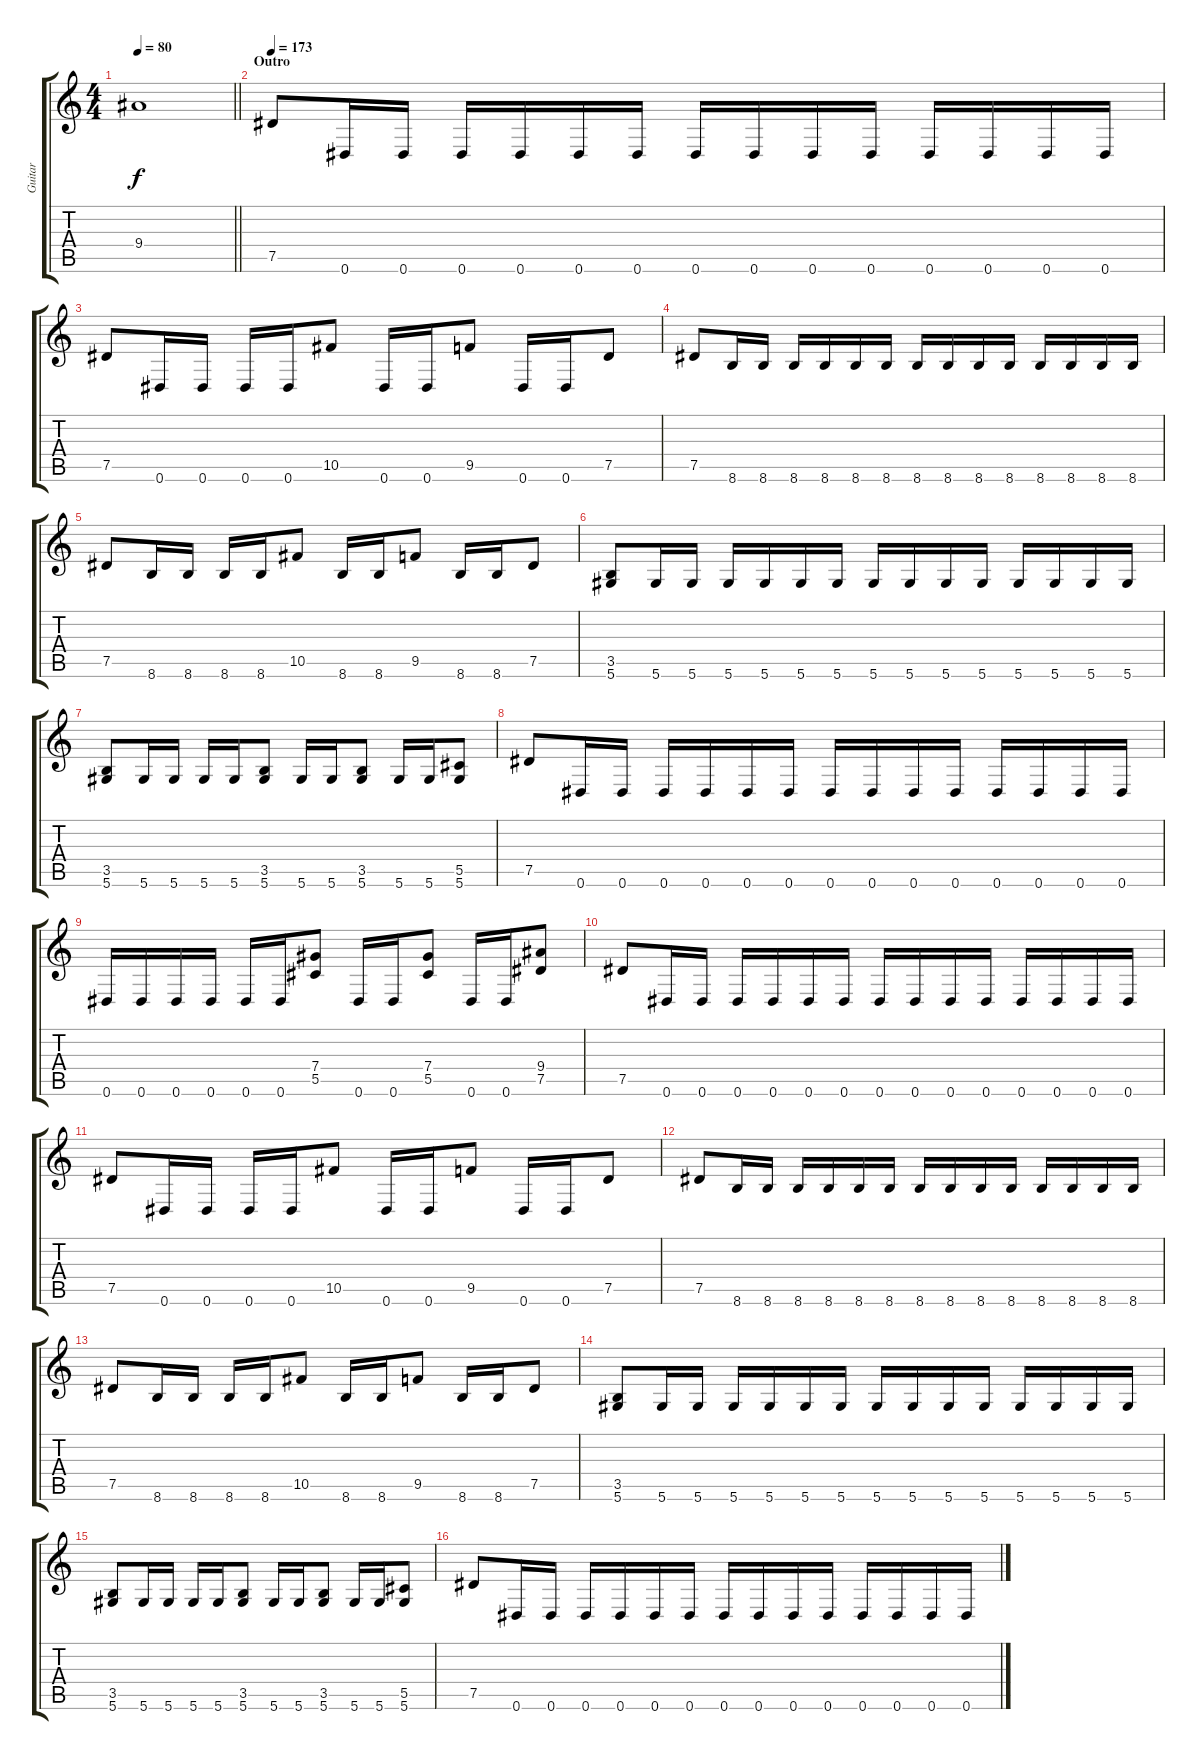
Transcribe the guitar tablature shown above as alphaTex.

\track ("Guitar" "Guitar") {instrument distortionguitar}
\staff {score tabs}
\tuning (Eb4 Bb3 Gb3 Db3 Ab2 Eb2) {hide}
\ts (4 4)
\tempo 80
\clef g2
\barLineRight lightlight
\ks c
9.4{t}.1{dy f} |
\section ("" "Outro")
\tempo 173
7.5.8{instrument distortionguitar} 0.6.16 0.6.16 0.6.16 0.6.16 0.6.16 0.6.16 0.6.16 0.6.16 0.6.16 0.6.16 0.6.16 0.6.16 0.6.16 0.6.16 |
7.5.8 0.6.16 0.6.16 0.6.16 0.6.16 10.5.8 0.6.16 0.6.16 9.5.8 0.6.16 0.6.16 7.5.8 |
7.5.8 8.6.16 8.6.16 8.6.16 8.6.16 8.6.16 8.6.16 8.6.16 8.6.16 8.6.16 8.6.16 8.6.16 8.6.16 8.6.16 8.6.16 |
7.5.8 8.6.16 8.6.16 8.6.16 8.6.16 10.5.8 8.6.16 8.6.16 9.5.8 8.6.16 8.6.16 7.5.8 |
(3.5 5.6).8 5.6.16 5.6.16 5.6.16 5.6.16 5.6.16 5.6.16 5.6.16 5.6.16 5.6.16 5.6.16 5.6.16 5.6.16 5.6.16 5.6.16 |
(3.5 5.6).8 5.6.16 5.6.16 5.6.16 5.6.16 (3.5 5.6).8 5.6.16 5.6.16 (3.5 5.6).8 5.6.16 5.6.16 (5.5 5.6).8 |
7.5.8 0.6.16 0.6.16 0.6.16 0.6.16 0.6.16 0.6.16 0.6.16 0.6.16 0.6.16 0.6.16 0.6.16 0.6.16 0.6.16 0.6.16 |
0.6.16 0.6.16 0.6.16 0.6.16 0.6.16 0.6.16 (7.4 5.5).8 0.6.16 0.6.16 (7.4 5.5).8 0.6.16 0.6.16 (9.4 7.5).8 |
7.5.8 0.6.16 0.6.16 0.6.16 0.6.16 0.6.16 0.6.16 0.6.16 0.6.16 0.6.16 0.6.16 0.6.16 0.6.16 0.6.16 0.6.16 |
7.5.8 0.6.16 0.6.16 0.6.16 0.6.16 10.5.8 0.6.16 0.6.16 9.5.8 0.6.16 0.6.16 7.5.8 |
7.5.8 8.6.16 8.6.16 8.6.16 8.6.16 8.6.16 8.6.16 8.6.16 8.6.16 8.6.16 8.6.16 8.6.16 8.6.16 8.6.16 8.6.16 |
7.5.8 8.6.16 8.6.16 8.6.16 8.6.16 10.5.8 8.6.16 8.6.16 9.5.8 8.6.16 8.6.16 7.5.8 |
(3.5 5.6).8 5.6.16 5.6.16 5.6.16 5.6.16 5.6.16 5.6.16 5.6.16 5.6.16 5.6.16 5.6.16 5.6.16 5.6.16 5.6.16 5.6.16 |
(3.5 5.6).8 5.6.16 5.6.16 5.6.16 5.6.16 (3.5 5.6).8 5.6.16 5.6.16 (3.5 5.6).8 5.6.16 5.6.16 (5.5 5.6).8 |
7.5.8 0.6.16 0.6.16 0.6.16 0.6.16 0.6.16 0.6.16 0.6.16 0.6.16 0.6.16 0.6.16 0.6.16 0.6.16 0.6.16 0.6.16
